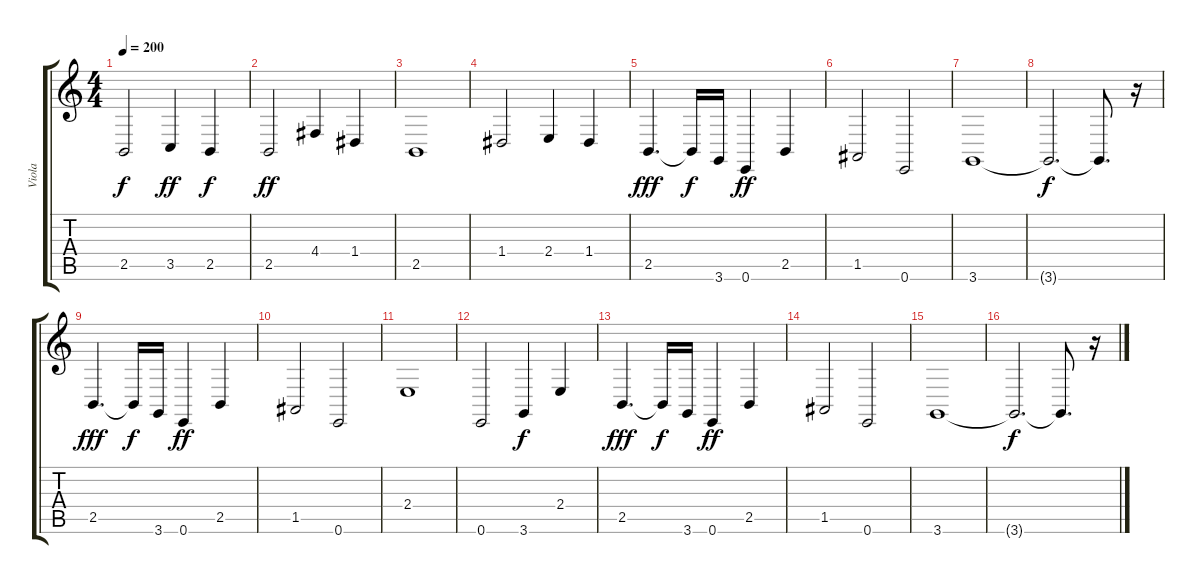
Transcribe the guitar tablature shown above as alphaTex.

\track ("Viola" "Viola") {instrument viola}
\staff {score tabs}
\tuning (E4 B3 G3 D3 A2 E2) {hide}
\ts (4 4)
\tempo 200
\clef g2
\ks c
2.5.2{dy f} 3.5.4{dy ff} 2.5.4{dy f} |
2.5.2{dy ff} 4.4.4 1.4.4 |
2.5.1 |
1.4.2 2.4.4 1.4.4 |
2.5.4{d dy fff} 2.5{t}.16{dy f} 3.6.16 0.6.4{dy ff} 2.5.4 |
1.5.2 0.6.2 |
3.6.1 |
3.6{t}.2{d dy f} 3.6{t}.8{d} r.16 |
2.5.4{d dy fff} 2.5{t}.16{dy f} 3.6.16 0.6.4{dy ff} 2.5.4 |
1.5.2 0.6.2 |
2.4.1 |
0.6.2 3.6.4{dy f} 2.4.4 |
2.5.4{d dy fff} 2.5{t}.16{dy f} 3.6.16 0.6.4{dy ff} 2.5.4 |
1.5.2 0.6.2 |
3.6.1 |
3.6{t}.2{d dy f} 3.6{t}.8{d} r.16
